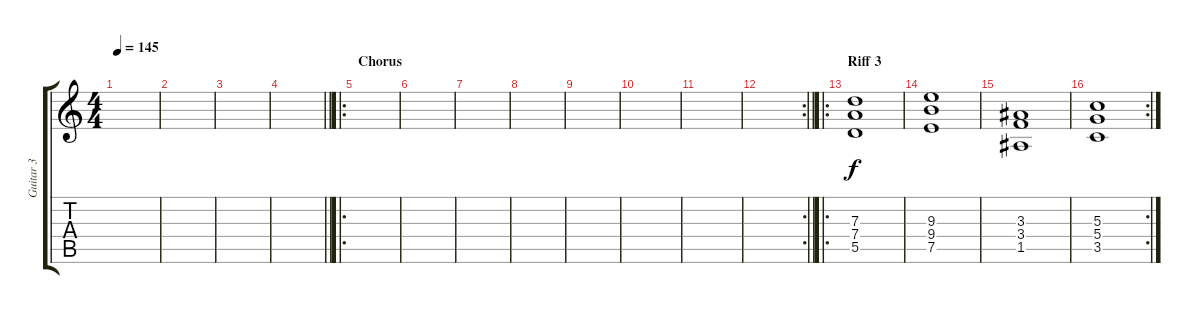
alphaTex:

\track ("Guitar 3" "Guitar 3") {instrument distortionguitar}
\staff {score tabs}
\tuning (E4 B3 G3 D3 A2 E2) {hide}
\ts (4 4)
\tempo 145
\clef g2
\ks c
|
|
|
\barLineRight lightlight
|
\ro
\section ("" "Chorus")
|
|
|
|
|
|
|
\rc 2
\barLineRight lightlight
|
\ro
\section ("" "Riff 3")
(7.3 7.4 5.5).1 |
(9.3 9.4 7.5).1 |
(3.3 3.4 1.5).1 |
\rc 2
(5.3 5.4 3.5).1
